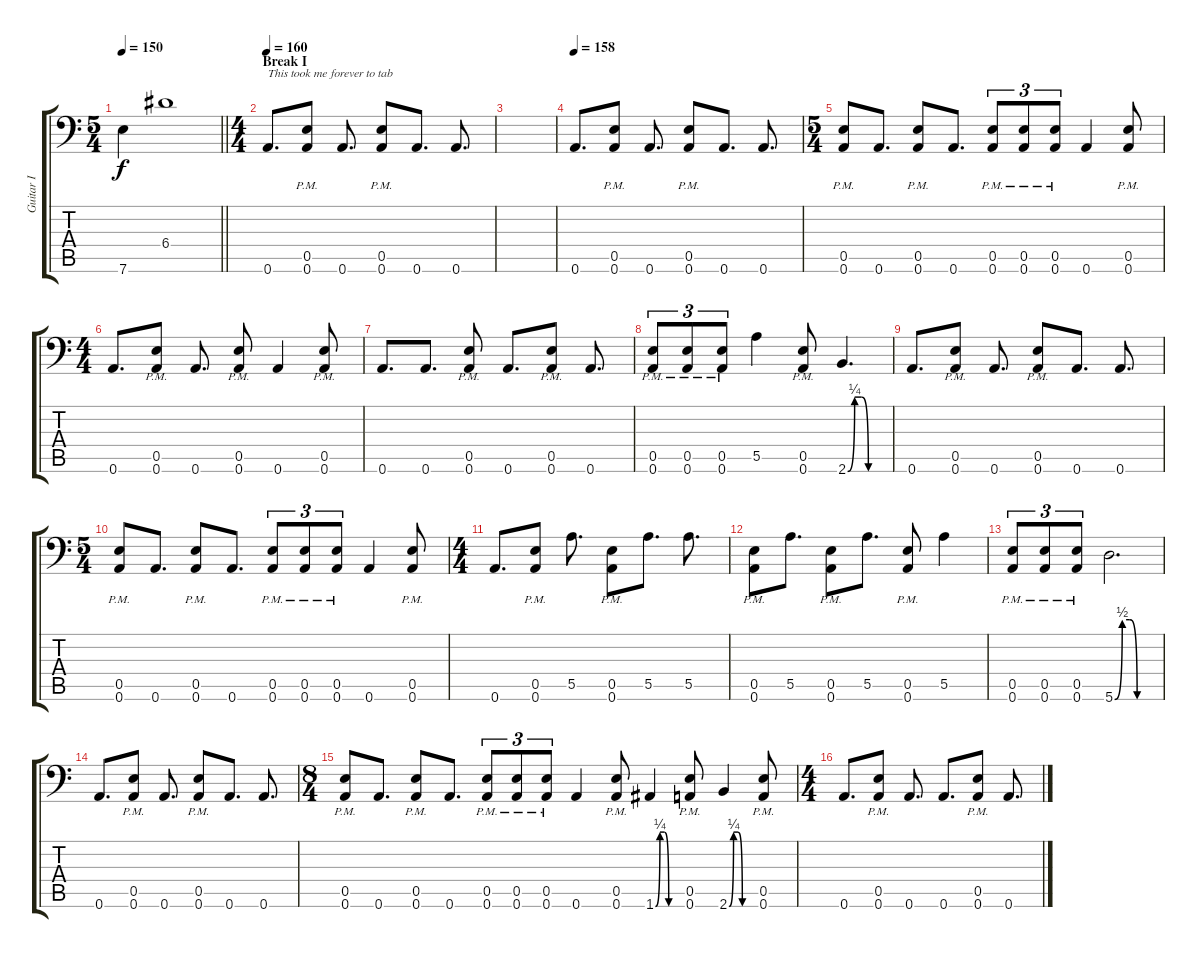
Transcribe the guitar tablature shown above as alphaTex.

\track ("Guitar I" "Guitar I") {instrument distortionguitar}
\staff {score tabs}
\tuning (B3 Gb3 D3 A2 E2 A1) {hide}
\ts (5 4)
\tempo 150
\clef f4
\barLineRight lightlight
\ks c
7.6.4{dy f} 6.4.1 |
\ts (4 4)
\section ("" "Break I")
\tempo 160
0.6.8{d txt "This took me forever to tab"} (0.5{pm} 0.6{pm}).8 0.6.8{d} (0.5{pm} 0.6{pm}).8 0.6.8{d} 0.6.8{d} |
|
\tempo 158
0.6.8{d} (0.5{pm} 0.6{pm}).8 0.6.8{d} (0.5{pm} 0.6{pm}).8 0.6.8{d} 0.6.8{d} |
\ts (5 4)
(0.5{pm} 0.6{pm}).8 0.6.8{d} (0.5{pm} 0.6{pm}).8 0.6.8{d} (0.5{pm} 0.6{pm}).8{tu (3 2)} (0.5{pm} 0.6{pm}).8{tu (3 2)} (0.5{pm} 0.6{pm}).8{tu (3 2)} 0.6.4 (0.5{pm} 0.6{pm}).8 |
\ts (4 4)
0.6.8{d} (0.5{pm} 0.6{pm}).8 0.6.8{d} (0.5{pm} 0.6{pm}).8 0.6.4 (0.5{pm} 0.6{pm}).8 |
0.6.8{d} 0.6.8{d} (0.5{pm} 0.6{pm}).8 0.6.8{d} (0.5{pm} 0.6{pm}).8 0.6.8{d} |
(0.5{pm} 0.6{pm}).8{tu (3 2)} (0.5{pm} 0.6{pm}).8{tu (3 2)} (0.5{pm} 0.6{pm}).8{tu (3 2)} 5.5.4 (0.5{pm} 0.6{pm}).8 2.6{be (custom 0 0 10 1 20 1 30 0 60 0)}.4{d} |
0.6.8{d} (0.5{pm} 0.6{pm}).8 0.6.8{d} (0.5{pm} 0.6{pm}).8 0.6.8{d} 0.6.8{d} |
\ts (5 4)
(0.5{pm} 0.6{pm}).8 0.6.8{d} (0.5{pm} 0.6{pm}).8 0.6.8{d} (0.5{pm} 0.6{pm}).8{tu (3 2)} (0.5{pm} 0.6{pm}).8{tu (3 2)} (0.5{pm} 0.6{pm}).8{tu (3 2)} 0.6.4 (0.5{pm} 0.6{pm}).8 |
\ts (4 4)
0.6.8{d} (0.5{pm} 0.6{pm}).8 5.5.8{d} (0.5{pm} 0.6{pm}).8 5.5.8{d} 5.5.8{d} |
(0.5{pm} 0.6{pm}).8 5.5.8{d} (0.5{pm} 0.6{pm}).8 5.5.8{d} (0.5{pm} 0.6{pm}).8 5.5.4 |
(0.5{pm} 0.6{pm}).8{tu (3 2)} (0.5{pm} 0.6{pm}).8{tu (3 2)} (0.5{pm} 0.6{pm}).8{tu (3 2)} 5.6{be (custom 0 0 10 2 20 2 30 0 60 0)}.2{d} |
0.6.8{d} (0.5{pm} 0.6{pm}).8 0.6.8{d} (0.5{pm} 0.6{pm}).8 0.6.8{d} 0.6.8{d} |
\ts (8 4)
(0.5{pm} 0.6{pm}).8 0.6.8{d} (0.5{pm} 0.6{pm}).8 0.6.8{d} (0.5{pm} 0.6{pm}).8{tu (3 2)} (0.5{pm} 0.6{pm}).8{tu (3 2)} (0.5{pm} 0.6{pm}).8{tu (3 2)} 0.6.4 (0.5{pm} 0.6{pm}).8 1.6{be (custom 0 0 10 1 20 1 30 0 60 0)}.4 (0.5{pm} 0.6{pm}).8 2.6{be (custom 0 0 10 1 20 1 30 0 60 0)}.4 (0.5{pm} 0.6{pm}).8 |
\ts (4 4)
0.6.8{d} (0.5{pm} 0.6{pm}).8 0.6.8{d} 0.6.8{d} (0.5{pm} 0.6{pm}).8 0.6.8{d}
